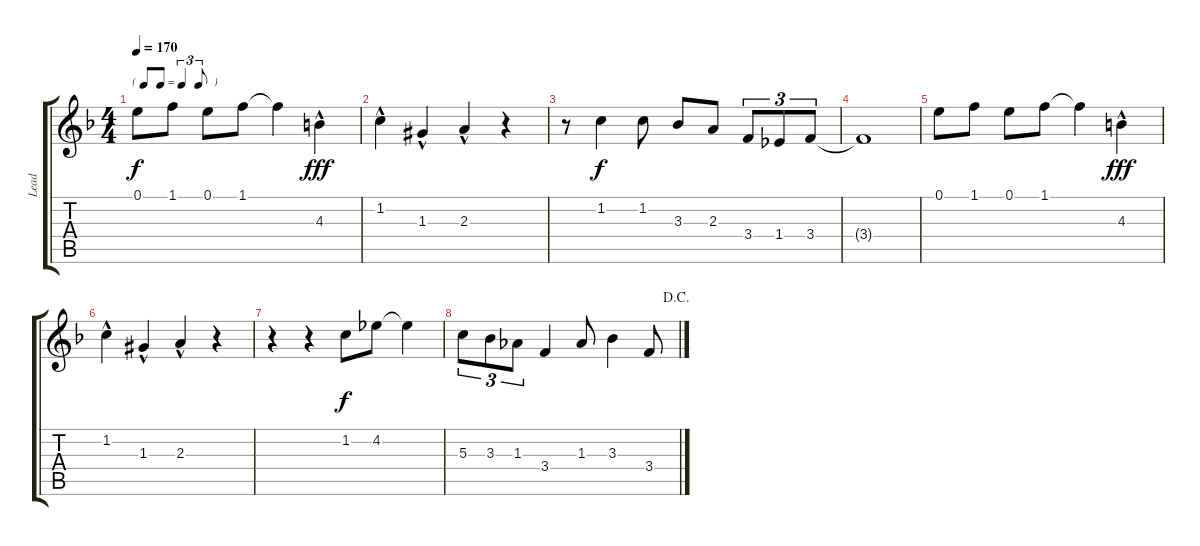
\track ("Lead" "Lead") {instrument electricguitarjazz}
\staff {score tabs}
\tuning (E4 B3 G3 D3 A2 E2) {hide}
\ts (4 4)
\tf triplet8th
\tempo 170
\clef g2
\ks f
0.1.8{dy f} 1.1.8 0.1.8 1.1.8 1.1{t}.4 4.3{hac}.4{dy fff} |
1.2{hac}.4 1.3{hac acc #}.4 2.3{hac}.4 r.4 |
r.8 1.2.4{dy f} 1.2.8 3.3.8 2.3.8 3.4.8{tu (3 2)} 1.4.8{tu (3 2)} 3.4.8{tu (3 2)} |
3.4{t}.1 |
0.1.8 1.1.8 0.1.8 1.1.8 1.1{t}.4 4.3{hac}.4{dy fff} |
1.2{hac}.4 1.3{hac acc #}.4 2.3{hac}.4 r.4 |
r.4 r.4 1.2.8{dy f} 4.2.8 4.2{t}.4 |
\jump dacapo
5.3.8{tu (3 2)} 3.3.8{tu (3 2)} 1.3.8{tu (3 2)} 3.4.4 1.3.8 3.3.4 3.4.8
